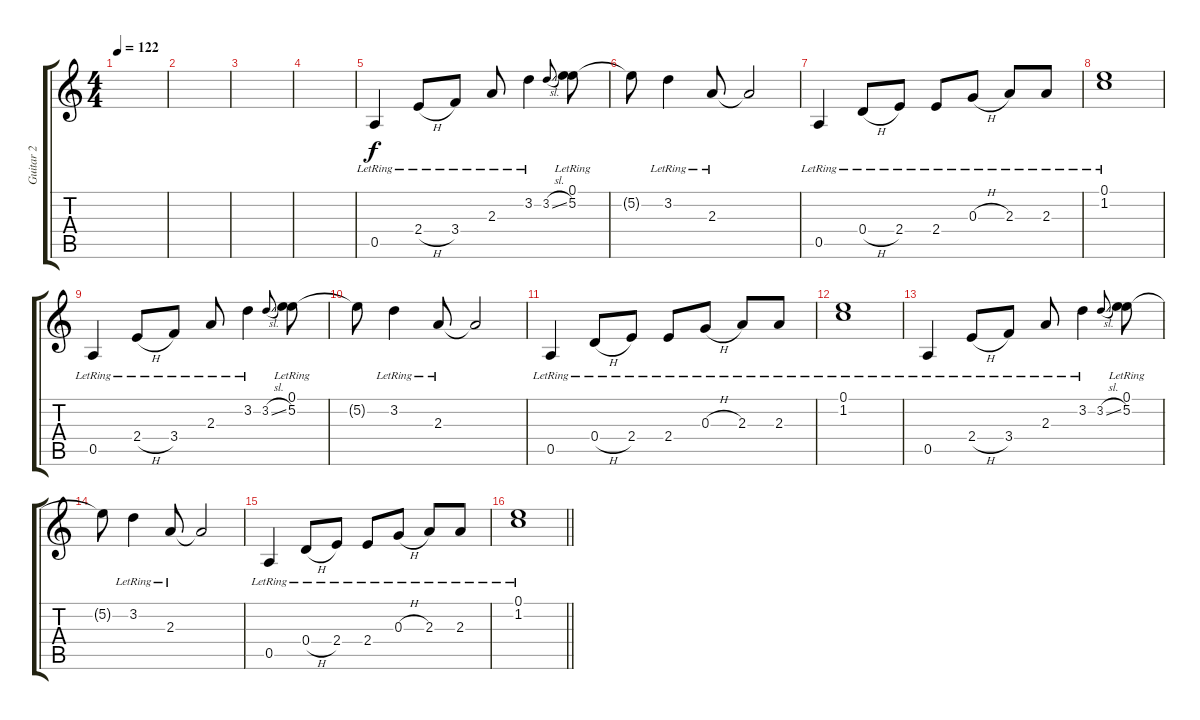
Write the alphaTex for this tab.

\track ("Guitar 2" "Guitar 2") {instrument distortionguitar}
\staff {score tabs}
\tuning (E4 B3 G3 D3 A2 E2) {hide}
\ts (4 4)
\tempo 122
\clef g2
\ks c
|
|
|
|
0.5{lr}.4{volume 13 instrument electricguitarclean} 2.4{h lr}.8 3.4{lr}.8 2.3{lr}.8 3.2{lr}.4 3.2{sl}.8{gr onbeat} (0.1 5.2{lr}).8 |
5.2{t}.8 3.2{lr}.4 2.3{lr}.8 2.3{t}.2 |
0.5{lr}.4 0.4{h lr}.8 2.4{lr}.8 2.4{lr}.8 0.3{h lr}.8 2.3{lr}.8 2.3{lr}.8 |
(0.1{lr} 1.2).1 |
0.5{lr}.4 2.4{h lr}.8 3.4{lr}.8 2.3{lr}.8 3.2{lr}.4 3.2{sl}.8{gr onbeat} (0.1 5.2{lr}).8 |
5.2{t}.8 3.2{lr}.4 2.3{lr}.8 2.3{t}.2 |
0.5{lr}.4 0.4{h lr}.8 2.4{lr}.8 2.4{lr}.8 0.3{h lr}.8 2.3{lr}.8 2.3{lr}.8 |
(0.1{lr} 1.2).1 |
0.5{lr}.4 2.4{h lr}.8 3.4{lr}.8 2.3{lr}.8 3.2{lr}.4 3.2{sl}.8{gr onbeat} (0.1 5.2{lr}).8 |
5.2{t}.8 3.2{lr}.4 2.3{lr}.8 2.3{t}.2 |
0.5{lr}.4 0.4{h lr}.8 2.4{lr}.8 2.4{lr}.8 0.3{h lr}.8 2.3{lr}.8 2.3{lr}.8 |
\barLineRight lightlight
(0.1{lr} 1.2).1
